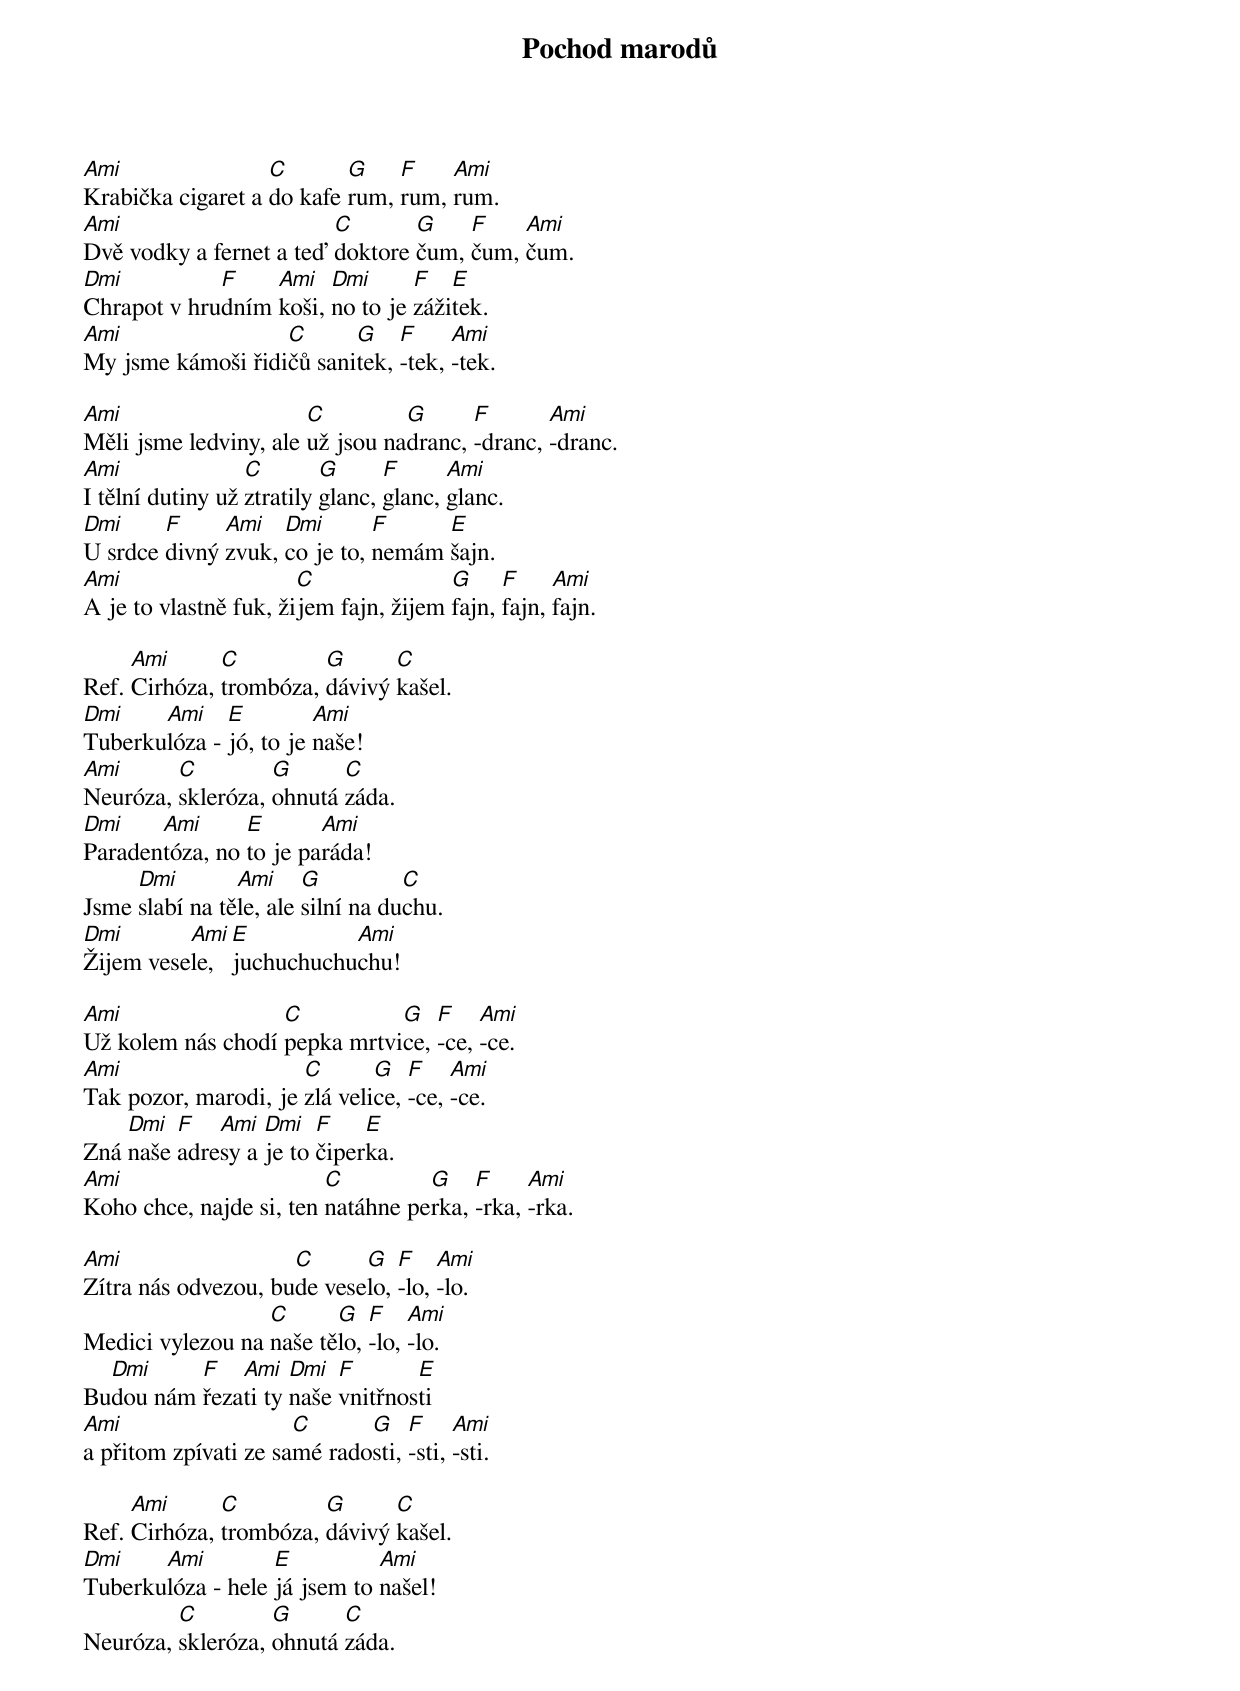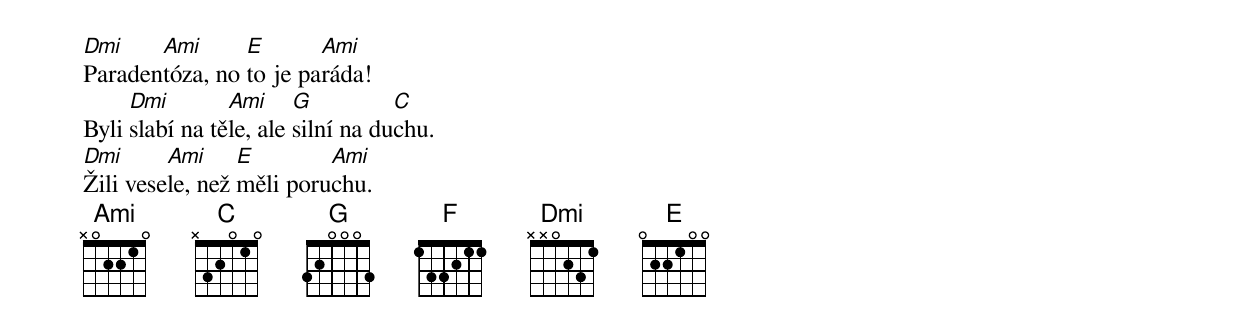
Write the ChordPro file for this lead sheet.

{title: Pochod marodů}
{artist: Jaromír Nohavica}
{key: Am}
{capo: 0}
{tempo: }
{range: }
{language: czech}
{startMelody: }
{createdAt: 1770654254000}
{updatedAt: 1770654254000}
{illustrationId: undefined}
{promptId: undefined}

{start_of_verse}
[Ami]Krabička cigaret a [C]do kafe [G]rum, [F]rum, [Ami]rum.
[Ami]Dvě vodky a fernet a teď [C]doktore [G]čum, [F]čum, [Ami]čum.
[Dmi]Chrapot v hru[F]dním [Ami]koši, [Dmi]no to je [F]záži[E]tek.
[Ami]My jsme kámoši řidi[C]čů sani[G]tek, [F]-tek, [Ami]-tek.
{end_of_verse}

{start_of_verse}
[Ami]Měli jsme ledviny, ale [C]už jsou na[G]dranc, [F]-dranc, [Ami]-dranc.
[Ami]I tělní dutiny už [C]ztratily [G]glanc, [F]glanc, [Ami]glanc.
[Dmi]U srdce [F]divný [Ami]zvuk, [Dmi]co je to, [F]nemám [E]šajn.
[Ami]A je to vlastně fuk, ži[C]jem fajn, žijem [G]fajn, [F]fajn, [Ami]fajn.
{end_of_verse}

{start_of_verse}
Ref. [Ami]Cirhóza, [C]trombóza, [G]dávivý [C]kašel.
[Dmi]Tuberku[Ami]lóza - [E]jó, to je [Ami]naše!
[Ami]Neuróza, [C]skleróza, [G]ohnutá [C]záda.
[Dmi]Paraden[Ami]tóza, no [E]to je pa[Ami]ráda!
Jsme [Dmi]slabí na tě[Ami]le, ale [G]silní na du[C]chu.
[Dmi]Žijem vese[Ami]le, [E]juchuchuchu[Ami]chu!
{end_of_verse}

{start_of_verse}
[Ami]Už kolem nás chodí [C]pepka mrtvi[G]ce, [F]-ce, [Ami]-ce.
[Ami]Tak pozor, marodi, je [C]zlá veli[G]ce, [F]-ce, [Ami]-ce.
Zná [Dmi]naše [F]adre[Ami]sy a [Dmi]je to [F]čiper[E]ka.
[Ami]Koho chce, najde si, ten [C]natáhne pe[G]rka, [F]-rka, [Ami]-rka.
{end_of_verse}

{start_of_verse}
[Ami]Zítra nás odvezou, bu[C]de vese[G]lo, [F]-lo, [Ami]-lo.
Medici vylezou na [C]naše tě[G]lo, [F]-lo, [Ami]-lo.
Bu[Dmi]dou nám [F]řeza[Ami]ti ty [Dmi]naše [F]vnitřnos[E]ti
[Ami]a přitom zpívati ze sa[C]mé rado[G]sti, [F]-sti, [Ami]-sti.
{end_of_verse}

{start_of_verse}
Ref. [Ami]Cirhóza, [C]trombóza, [G]dávivý [C]kašel.
[Dmi]Tuberku[Ami]lóza - hele [E]já jsem to [Ami]našel!
Neuróza, [C]skleróza, [G]ohnutá [C]záda.
[Dmi]Paraden[Ami]tóza, no [E]to je pa[Ami]ráda!
Byli [Dmi]slabí na tě[Ami]le, ale [G]silní na du[C]chu.
[Dmi]Žili vese[Ami]le, než [E]měli poru[Ami]chu.
{end_of_verse}
